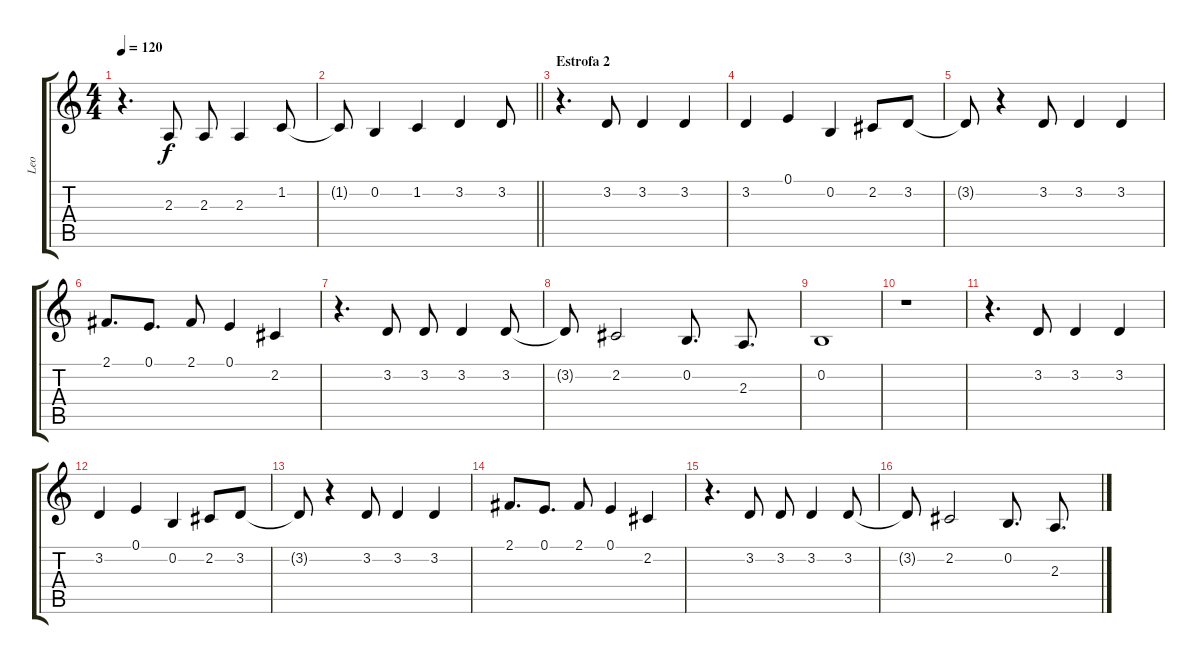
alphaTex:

\track ("Leo" "Leo") {instrument oboe}
\staff {score tabs}
\tuning (E4 B3 G3 D3 A2 E2) {hide}
\ts (4 4)
\tempo 120
\clef g2
\ks c
r.4{d dy f} 2.3.8 2.3.8 2.3.4 1.2.8 |
\barLineRight lightlight
1.2{t}.8 0.2.4 1.2.4 3.2.4 3.2.8 |
\section ("" "Estrofa 2")
r.4{d} 3.2.8 3.2.4 3.2.4 |
3.2.4 0.1.4 0.2.4 2.2.8 3.2.8 |
3.2{t}.8 r.4 3.2.8 3.2.4 3.2.4 |
2.1.8{d} 0.1.8{d} 2.1.8 0.1.4 2.2.4 |
r.4{d} 3.2.8 3.2.8 3.2.4 3.2.8 |
3.2{t}.8 2.2.2 0.2.8{d} 2.3.8{d} |
0.2.1 |
r.1 |
r.4{d} 3.2.8 3.2.4 3.2.4 |
3.2.4 0.1.4 0.2.4 2.2.8 3.2.8 |
3.2{t}.8 r.4 3.2.8 3.2.4 3.2.4 |
2.1.8{d} 0.1.8{d} 2.1.8 0.1.4 2.2.4 |
r.4{d} 3.2.8 3.2.8 3.2.4 3.2.8 |
3.2{t}.8 2.2.2 0.2.8{d} 2.3.8{d}
